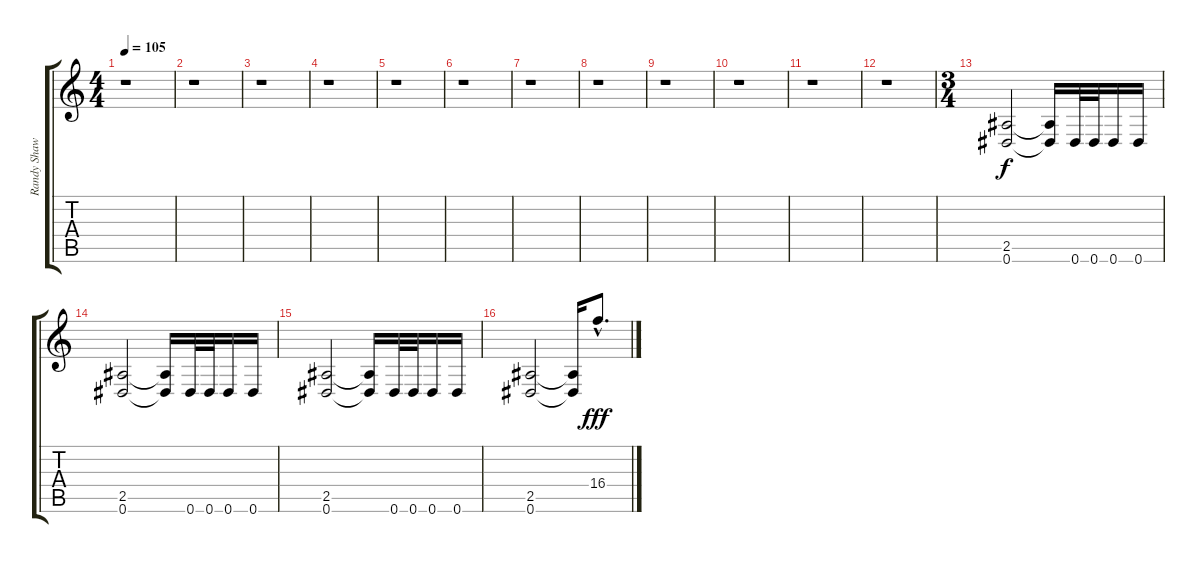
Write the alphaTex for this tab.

\track ("Randy Shawver Distortion" "Randy Shaw") {instrument distortionguitar}
\staff {score tabs}
\tuning (Eb4 Bb3 Gb3 Db3 Ab2 Eb2) {hide}
\ts (4 4)
\tempo 105
\clef g2
\ks c
r.1{dy f} |
r.1 |
r.1 |
r.1 |
r.1 |
r.1 |
r.1 |
r.1 |
r.1 |
r.1 |
r.1 |
r.1 |
\ts (3 4)
(2.5 0.6).2 (2.5{t} 0.6{t}).16 0.6.32 0.6.32 0.6.16 0.6.16 |
(2.5 0.6).2 (2.5{t} 0.6{t}).16 0.6.32 0.6.32 0.6.16 0.6.16 |
(2.5 0.6).2 (2.5{t} 0.6{t}).16 0.6.32 0.6.32 0.6.16 0.6.16 |
(2.5 0.6).2 (2.5{t} 0.6{t}).16 16.4{hac}.8{d dy fff}
